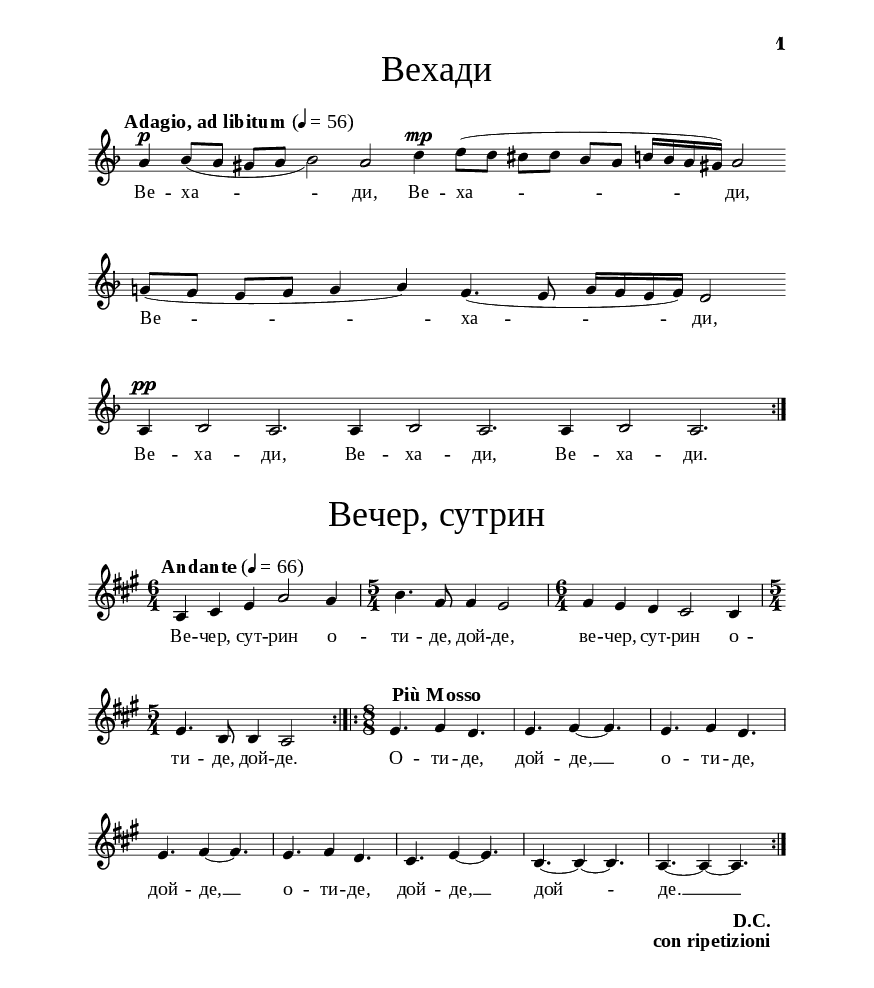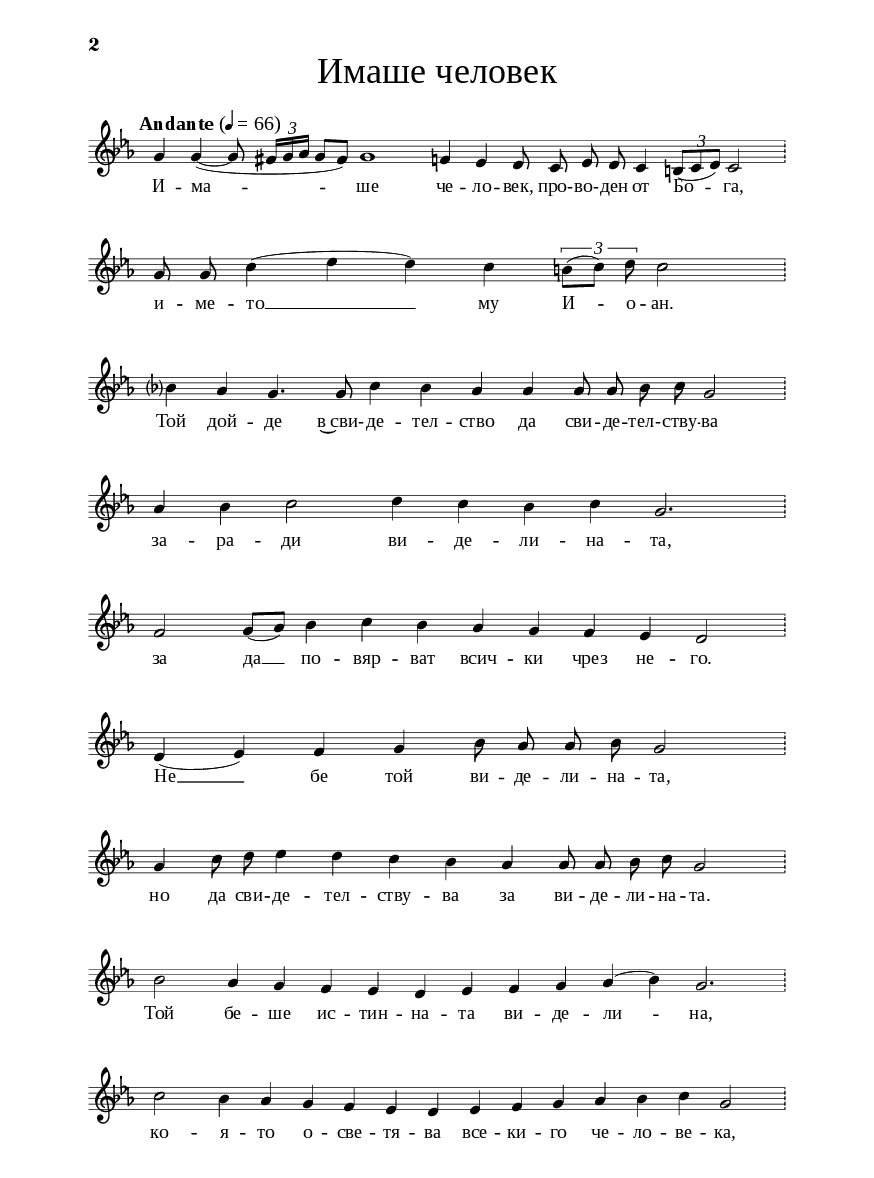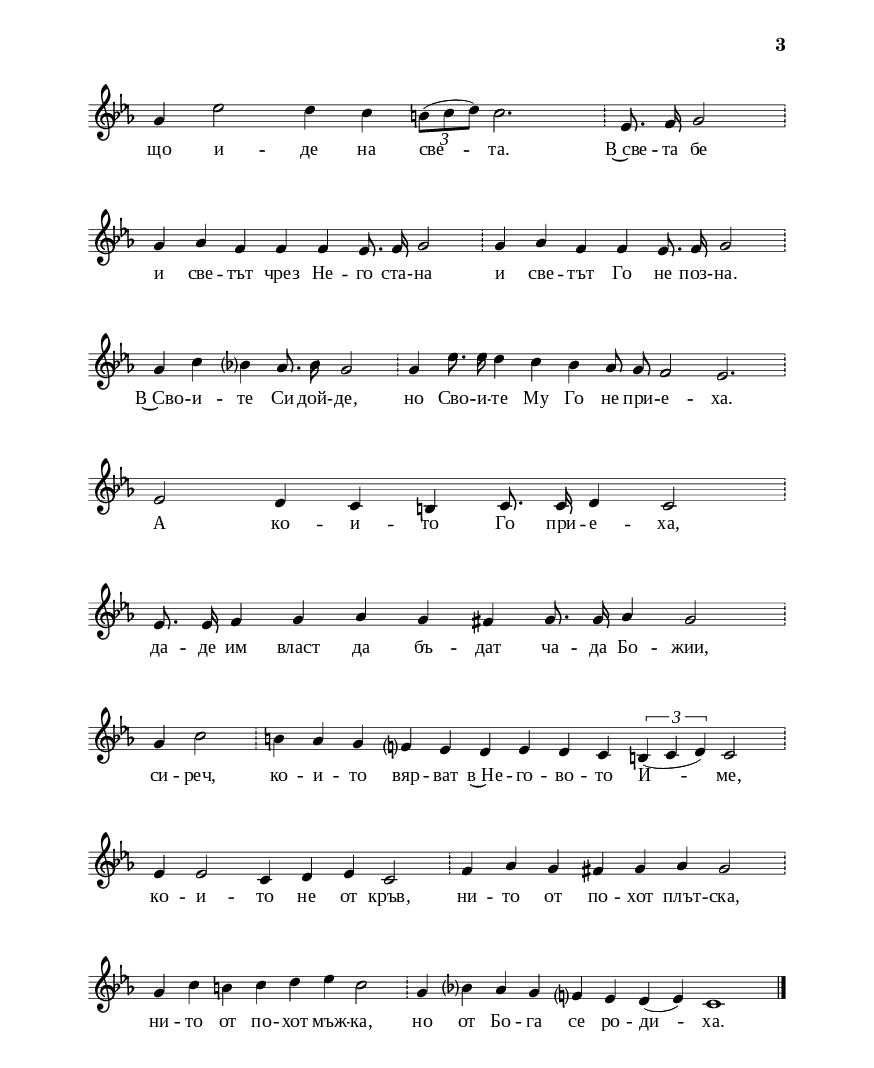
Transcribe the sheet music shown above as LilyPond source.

\version "2.24.4"

% include paper part and global functions
\include "include/globals.ily"

\bookpart {
  \label #'ref083_1
  \tocItem \markup "Вехади"
  \include "include/bookpart-paper.ily"
  \score {
      \layout {
        indent = 0.0\cm % remove first line indentation
        ragged-last = ##f % do spread last line to fill the whole space
        \override Staff.BarLine.thick-thickness = #4 %make the end and repeat bars thiner
        \override Score.VoltaBracket.font-size = #-1.7 % make the repeat number fontsize smaller
        

        \context {
          \Score
          \omit BarNumber %remove bar numbers
          \override KeySignature.X-offset = #-1.2 % decrease keysigniture offset
          \override TimeSignature.X-offset = #-1.8 % decrease time signiture offset
          \override MetronomeMark.font-size = #1.5 % increase the tempo fontsize
          \override TupletNumber.font-size = #0.4 % increase the triol number

        } % context

        \context {
          % change staff size
          \Staff
          fontSize = #+0 % affects notes size only
          \override StaffSymbol.staff-space = #(magstep -3)
          \override StaffSymbol.thickness = #0.5
          \override BarLine.hair-thickness = #1
          %\override StaffSymbol.ledger-line-thickness = #'(0 . 0)
        }

        \context {
          % adjust space between staff and lyrics and between the two lyric lines
          \Lyrics
          \override VerticalAxisGroup.nonstaff-relatedstaff-spacing = #'((padding . 1.5))
          \override VerticalAxisGroup.nonstaff-nonstaff-spacing = #'((minimum-distance . 2))
          includeGraceNotes = ##t
        }
      } % layout

    \new Voice \absolute {
      \clef treble
      \key d \minor
      \tempoFunc "Adagio, ad libitum" 4 "56"
      \override Staff.BarLine.gap = 0.5
      \autoBeamOff
      \omit Score.TimeSignature
      \cadenzaOn % allows custom bar lines

      \slurDown a'4^\p bes'8 [ ( a'] gis' [a'] bes'2 ) \slurNeutral  a' d''4^\mp   e''8 ( [d''] cis'' [d''] bes' [a'] c''16 [bes' a' gis'!] ) a'2   \break

      \time 10/4 g'8 ([ f'] e' [f'] g'4 a' ) f'4. ( e'8 g'16 [f' e' f'] ) d'2 \break

      a4^\pp  bes2 a2. a4  bes2 a2. a4  bes2 a2. \bar ":|." \break
    }

    \addlyrics {
      Ве -- ха -- ди, Ве -- ха -- ди, Ве -- ха -- ди,
      Ве -- ха -- ди, Ве -- ха -- ди, Ве -- ха -- ди.
    }
    \header {
      title = \titleFunc #'ref_desc_7 "Вехади" "Vehadi"
    }

    \midi{}

  } % score
  %

  \include "include/bookpart-paper.ily"
  \label #'ref083_2
  \tocItem \markup "Вечер, сутрин"
  \score {
      \layout {
        indent = 0.0\cm % remove first line indentation
        ragged-last = ##f % do spread last line to fill the whole space
        \override Staff.BarLine.thick-thickness = #4 %make the end and repeat bars thiner
        \override Score.VoltaBracket.font-size = #-1.7 % make the repeat number fontsize smaller
        

        \context {
          \Score
          \omit BarNumber %remove bar numbers
          \override KeySignature.X-offset = #-1.2 % decrease keysigniture offset
          \override TimeSignature.X-offset = #-1.8 % decrease time signiture offset
          \override MetronomeMark.font-size = #1.5 % increase the tempo fontsize
          \override TupletNumber.font-size = #0.4 % increase the triol number

        } % context

        \context {
          % change staff size
          \Staff
          fontSize = #+0 % affects notes size only
          \override StaffSymbol.staff-space = #(magstep -3)
          \override StaffSymbol.thickness = #0.5
          \override BarLine.hair-thickness = #1
          %\override StaffSymbol.ledger-line-thickness = #'(0 . 0)
        }

        \context {
          % adjust space between staff and lyrics and between the two lyric lines
          \Lyrics
          \override VerticalAxisGroup.nonstaff-relatedstaff-spacing = #'((padding . 1))
          \override VerticalAxisGroup.nonstaff-nonstaff-spacing = #'((minimum-distance . 2))
          includeGraceNotes = ##t
        }
      } % layout

    \new Voice \absolute {
      \clef treble
      \key a \major
      \time 6/4
      \tempoFunc "Andante" 4 "66"
      \autoBeamOff

      a4 cis' e' a'2 gis'4 |  \time 5/4  b'4. fis'8 fis'4 e'2 | \time 6/4  fis'4 e' d' cis'2 b4 \break |

      \time 5/4  e'4. b8 b4 a2 | \bar ":|.|:" \time 8/8 \tempo  "   Più Mosso"

      e'4. fis'4 d'4. | e'4. fis'4 ~ fis'4. | e'4. fis'4 d'4. \break |

      e'4. fis'4 ~ fis'4. |e'4. fis'4 d'4. | cis'4. e'4 ~ e'4. | b4. ~ b4 ~ b4. | a4. ~ a4 ~ a4. | \bar ":|."


    }

    \addlyrics {
      Ве -- чер,
      сут -- рин о -- ти -- де, дой -- де, ве -- чер,
      сут -- рин о -- ти -- де, дой -- де. О -- ти --
      де, дой -- де, __ о -- ти -- де, дой -- де, __ о -- ти
      -- де, дой -- де, __ дой -- де. __}
      \header {
        title = \titleFunc #'ref_desc_7 "Вечер, сутрин" "Večer, sutrin"
      }

      \midi{}

    } % score

    \markup \dc-two "D.C." "con ripetizioni"

    \pageBreak
    \include "include/bookpart-paper.ily"
    \label #'ref083_3
    \tocItem \markup "Имаше человек"
    \score {
      \layout {
        indent = 0.0\cm % remove first line indentation
        ragged-last = ##f % do spread last line to fill the whole space
        \override Staff.BarLine.thick-thickness = #4 %make the end and repeat bars thiner
        \override Score.VoltaBracket.font-size = #-1.7 % make the repeat number fontsize smaller
        

        \context {
          \Score
          \omit BarNumber %remove bar numbers
          \override KeySignature.X-offset = #-1.2 % decrease keysigniture offset
          \override TimeSignature.X-offset = #-1.8 % decrease time signiture offset
          \override MetronomeMark.font-size = #1.5 % increase the tempo fontsize
          \override TupletNumber.font-size = #0.4 % increase the triol number

        } % context

        \context {
          % change staff size
          \Staff
          fontSize = #+0 % affects notes size only
          \override StaffSymbol.staff-space = #(magstep -3)
          \override StaffSymbol.thickness = #0.5
          \override BarLine.hair-thickness = #1
          %\override StaffSymbol.ledger-line-thickness = #'(0 . 0)
        }

        \context {
          % adjust space between staff and lyrics and between the two lyric lines
          \Lyrics
          \override VerticalAxisGroup.nonstaff-relatedstaff-spacing = #'((minimum-distance . 5))
          \override VerticalAxisGroup.nonstaff-nonstaff-spacing = #'((minimum-distance . 2))
          includeGraceNotes = ##t
        }
      } % layout

      \new Voice \absolute {
        \clef treble
        \key c \minor
        \omit Score.TimeSignature
        \cadenzaOn % allows custom bar lines
        \override Staff.BarLine.gap = 0.5
        \tempoFunc "Andante" 4 "66"

        \autoBeamOff
        g'4  g' ( ~ g'8 \times 2/3  { fis'16 [g'16 as'] } g'8 [ fis'] ) g'1 f'4 es' d'8 c' es' d'

        c'4  \times 2/3  { b8 ( [c' d'8] )  } c'2 \bar"!" \break

        g'8 g' c''4 ( es'' d'' ) \tupletUp c''4 \tuplet 3/2 { b'8 ([ c''] ) d''8 } c''2  \tupletNeutral \bar "!" \break

        bes'?4 as' g'4. g'8 c''4 bes' as' as' as'8 as' bes' c'' g'2 \bar"!" \break

        as'4 bes' c''2 d''4 c'' bes' c'' g'2.  \bar"!" \break

        f'2 g'8 [( as' )] bes'4 c'' bes' as'4 g' f' es' d'2 \bar"!" \break

        d'4 ( es' ) f' g' bes'8 as' as' bes' g'2 \bar"!" \break

        g'4 c''8 d'' es''4 d'' c'' bes' as'4 as'8 as' bes' c'' g'2 \bar"!" \break

        bes'2 as'4 g' f'4 es' d' es' f'4 g' as' ( bes' ) g'2. \bar"!" \break

        c''2 bes'4 as' g'4 f' es' d' es'4 f' g' as' bes' c'' g'2 \bar"!" \break

        g'4 es''2 d''4 c''4  \times 2/3  { b'8 ( [c'' d''8] ) }  c''2. \bar"!"  es'8. f'16 \noBeam g'2 \bar"!" \break

        g'4 as' f'4 f' f' es'8. f'16 g'2 \bar"!" g'4 as' f'4 f' es'8. f'16 g'2 \bar"!" \break

        g'4 c'' bes'? as'8. bes'16 g'2 \bar"!" g'4 es''8. es''16 d''4 c'' bes' as'8 g' f'2 es'2. \bar"!" \break

        es'2 d'4 c' b! c'8. c'16 d'4 c'2 \bar"!" \break

        es'8. es'16 f'4 g' as'4 g' fis' g'8. g'16 \noBeam as'4 g'2  \bar"!" \break

        g'4 c''2 \bar"!" b'4  as'4 g' f'? es' d'4 es' d' c'  \times 2/3  {
          b!4 ( c'4 d' )
        } c'2  \bar"!" \break

        es'4 es'2 c'4 d'4 es' c'2  \bar"!" f'4 as' g'  fis'4 g' as' g'2  \bar"!" \break

        g'4 c'' b'! c'' d'' es''4 c''2 \bar"!" g'4 bes'? as' g' f'? es'd'4 ( es' ) c'1 \bar "|."

      }


      \addlyrics {
        И -- ма --
        ше че -- ло -- век, "про-" -- "во-" -- ден от Бо --
        га, и -- ме -- то __ му И -- о -- ан. Той дой --
        де "в~сви-" -- де -- тел -- ство да сви -- де -- "тел-"
        -- ству -- ва за -- ра -- ди ви -- де -- ли -- на
        -- та, за да __ по -- вяр -- ват всич -- ки чрез не
        -- го. Не __ бе той ви -- де -- ли -- на -- та, но
        да сви -- де -- тел -- ству -- ва за ви -- де --
        ли -- на -- та. Той бе -- ше ис -- тин -- на --
        та ви -- де -- ли -- на, ко -- я -- то о -- све
        -- тя -- ва все -- ки -- го че -- ло -- ве -- ка,
        що и -- де на све -- та. В~све -- та бе и све
        -- тът чрез Не -- го "ста-" -- на и све -- тът Го
        не "поз-" -- на. В~Сво -- и -- те Си "дой-" -- де, но
        Сво -- и -- те Му Го не при -- е -- ха. А ко
        -- и -- то Го при -- е -- ха, да -- де им власт
        да бъ -- дат ча -- да Бо -- жии, си -- реч, ко
        -- и -- то вяр -- ват в~Не -- го -- во -- то И --
        ме, ко -- и -- то не от кръв, ни -- то от по
        -- хот плът -- ска, ни -- то от по -- хот мъж --
        ка, но от Бо -- га се ро -- ди -- ха.}

        \header {
          title = \titleFunc #'ref_desc_9 "Имаше человек" "Imaše čelovek"
        }

        \midi{}

      } % score


    } % bookpart
